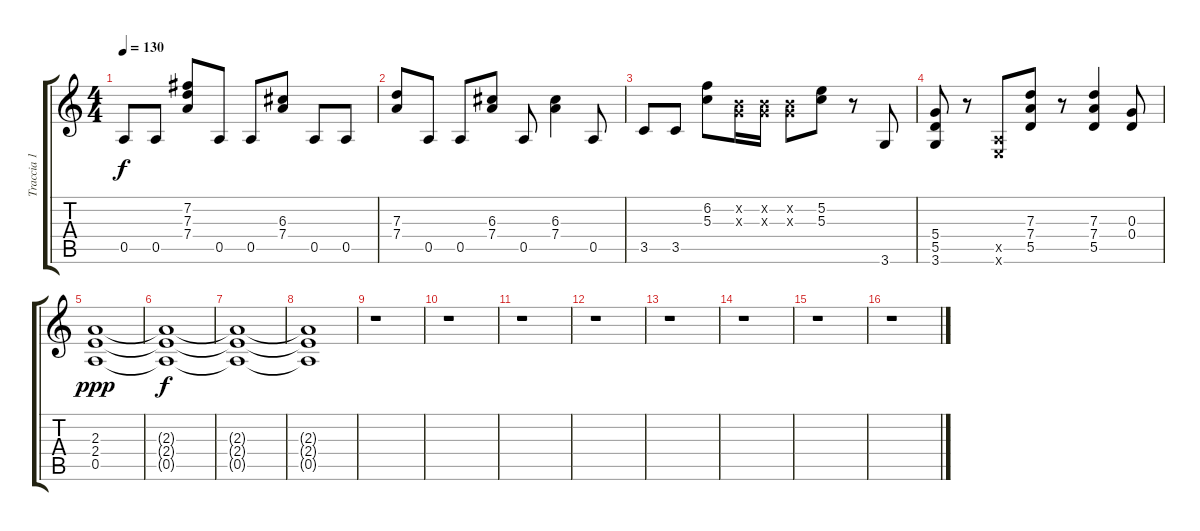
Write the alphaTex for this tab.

\track ("Traccia 1" "Traccia 1") {instrument overdrivenguitar}
\staff {score tabs}
\tuning (E4 B3 G3 D3 A2 E2) {hide}
\ts (4 4)
\tempo 130
\clef g2
\ks c
0.5.8{dy f} 0.5.8 (7.2 7.3 7.4).8 0.5.8 0.5.8 (6.3 7.4).8 0.5.8 0.5.8 |
(7.3 7.4).8 0.5.8 0.5.8 (6.3 7.4).8 0.5.8 (6.3 7.4).4 0.5.8 |
3.5.8 3.5.8 (6.2 5.3).8 (0.2{x} 0.3{x}).16 (0.2{x} 0.3{x}).16 (0.2{x} 0.3{x}).8 (5.2 5.3).8 r.8 3.6.8 |
(5.4 5.5 3.6).8 r.8 (0.5{x} 0.6{x}).8 (7.3 7.4 5.5).8 r.8 (7.3 7.4 5.5).4 (0.3 0.4).8 |
(2.3 2.4 0.5).1{dy ppp} |
(2.3{t} 2.4{t} 0.5{t}).1{dy f} |
(2.3{t} 2.4{t} 0.5{t}).1 |
(2.3{t} 2.4{t} 0.5{t}).1 |
r.1 |
r.1 |
r.1 |
r.1 |
r.1 |
r.1 |
r.1 |
r.1
